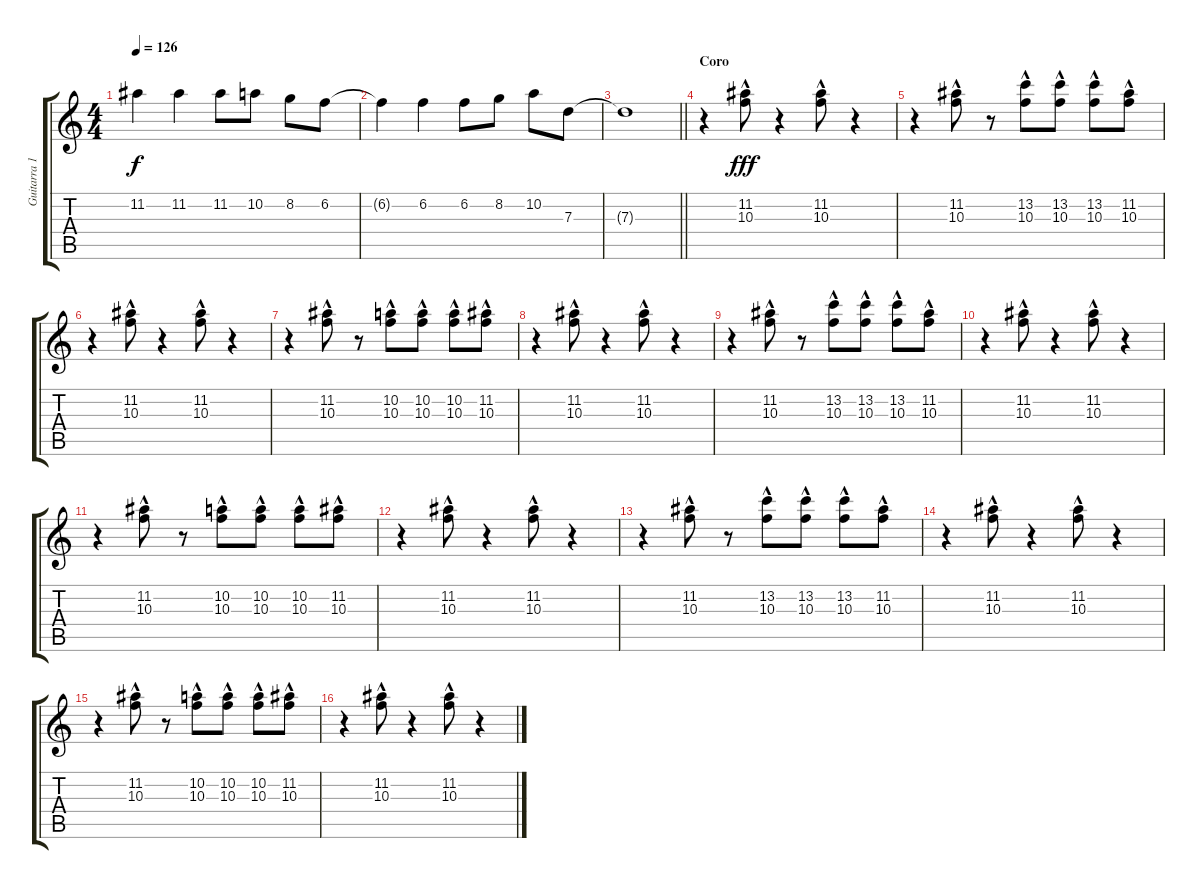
\track ("Guitarra 1 RSE" "Guitarra 1") {instrument electricguitarjazz}
\staff {score tabs}
\tuning (E4 B3 G3 D3 A2 E2) {hide}
\ts (4 4)
\tempo 126
\clef g2
\ks c
11.2{t}.4{dy f} 11.2.4 11.2.8 10.2.8 8.2.8 6.2.8 |
6.2{t}.4 6.2.4 6.2.8 8.2.8 10.2.8 7.3.8 |
\barLineRight lightlight
7.3{t}.1 |
\section ("" "Coro")
r.4{instrument electricguitarclean} (11.2{hac} 10.3{hac}).8{dy fff} r.4 (11.2{hac} 10.3{hac}).8 r.4 |
r.4 (11.2{hac} 10.3{hac}).8 r.8 (13.2{hac} 10.3{hac}).8 (13.2{hac} 10.3{hac}).8 (13.2{hac} 10.3{hac}).8 (11.2{hac} 10.3{hac}).8 |
r.4 (11.2{hac} 10.3{hac}).8 r.4 (11.2{hac} 10.3{hac}).8 r.4 |
r.4 (11.2{hac} 10.3{hac}).8 r.8 (10.2{hac} 10.3{hac}).8 (10.2{hac} 10.3{hac}).8 (10.2{hac} 10.3{hac}).8 (11.2{hac} 10.3{hac}).8 |
r.4 (11.2{hac} 10.3{hac}).8 r.4 (11.2{hac} 10.3{hac}).8 r.4 |
r.4 (11.2{hac} 10.3{hac}).8 r.8 (13.2{hac} 10.3{hac}).8 (13.2{hac} 10.3{hac}).8 (13.2{hac} 10.3{hac}).8 (11.2{hac} 10.3{hac}).8 |
r.4 (11.2{hac} 10.3{hac}).8 r.4 (11.2{hac} 10.3{hac}).8 r.4 |
r.4 (11.2{hac} 10.3{hac}).8 r.8 (10.2{hac} 10.3{hac}).8 (10.2{hac} 10.3{hac}).8 (10.2{hac} 10.3{hac}).8 (11.2{hac} 10.3{hac}).8 |
r.4 (11.2{hac} 10.3{hac}).8 r.4 (11.2{hac} 10.3{hac}).8 r.4 |
r.4 (11.2{hac} 10.3{hac}).8 r.8 (13.2{hac} 10.3{hac}).8 (13.2{hac} 10.3{hac}).8 (13.2{hac} 10.3{hac}).8 (11.2{hac} 10.3{hac}).8 |
r.4 (11.2{hac} 10.3{hac}).8 r.4 (11.2{hac} 10.3{hac}).8 r.4 |
r.4 (11.2{hac} 10.3{hac}).8 r.8 (10.2{hac} 10.3{hac}).8 (10.2{hac} 10.3{hac}).8 (10.2{hac} 10.3{hac}).8 (11.2{hac} 10.3{hac}).8 |
r.4 (11.2{hac} 10.3{hac}).8 r.4 (11.2{hac} 10.3{hac}).8 r.4
